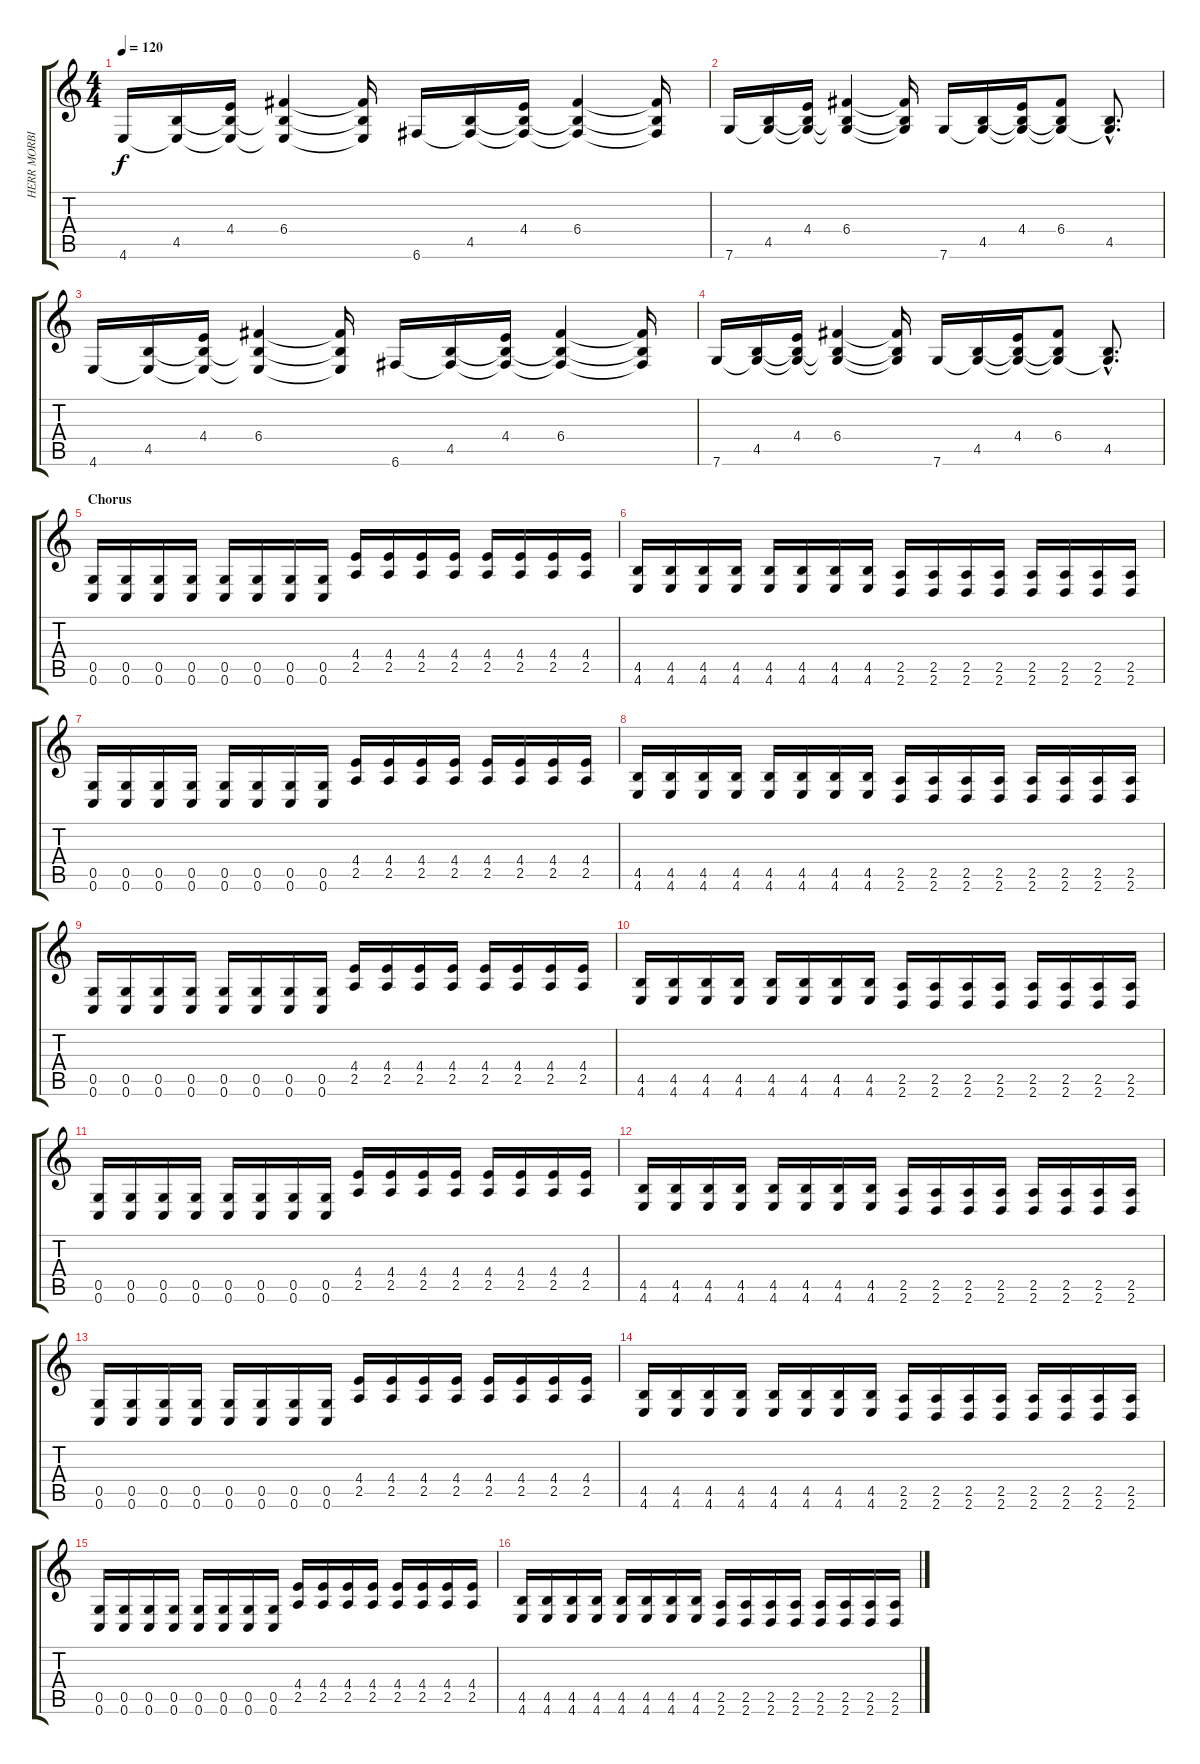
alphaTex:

\track ("HERR MORBID" "HERR MORBI") {instrument distortionguitar}
\staff {score tabs}
\tuning (D4 Gb3 F3 C3 G2 C2) {hide}
\ts (4 4)
\tempo 120
\clef g2
\ks c
4.6.16{dy f} (4.5 4.6{t}).16 (4.4 4.5{t} 4.6{t}).16 (6.4 4.5{t} 4.6{t}).4 (6.4{t} 4.5{t} 4.6{t}).16 6.6.16 (4.5 6.6{t}).16 (4.4 4.5{t} 6.6{t}).16 (6.4 4.5{t} 6.6{t}).4 (6.4{t} 4.5{t} 6.6{t}).16 |
7.6.16 (4.5 7.6{t}).16 (4.4 4.5{t} 7.6{t}).16 (6.4 4.5{t} 7.6{t}).4 (6.4{t} 4.5{t} 7.6{t}).16 7.6.16 (4.5 7.6{t}).16 (4.4 4.5{t} 7.6{t}).16 (6.4 4.5{t} 7.6{t}).8 (4.5{hac} 7.6{hac t}).8{d} |
4.6.16 (4.5 4.6{t}).16 (4.4 4.5{t} 4.6{t}).16 (6.4 4.5{t} 4.6{t}).4 (6.4{t} 4.5{t} 4.6{t}).16 6.6.16 (4.5 6.6{t}).16 (4.4 4.5{t} 6.6{t}).16 (6.4 4.5{t} 6.6{t}).4 (6.4{t} 4.5{t} 6.6{t}).16 |
7.6.16 (4.5 7.6{t}).16 (4.4 4.5{t} 7.6{t}).16 (6.4 4.5{t} 7.6{t}).4 (6.4{t} 4.5{t} 7.6{t}).16 7.6.16 (4.5 7.6{t}).16 (4.4 4.5{t} 7.6{t}).16 (6.4 4.5{t} 7.6{t}).8 (4.5{hac} 7.6{hac t}).8{d} |
\section ("" "Chorus")
(0.5 0.6).16 (0.5 0.6).16 (0.5 0.6).16 (0.5 0.6).16 (0.5 0.6).16 (0.5 0.6).16 (0.5 0.6).16 (0.5 0.6).16 (4.4 2.5).16 (4.4 2.5).16 (4.4 2.5).16 (4.4 2.5).16 (4.4 2.5).16 (4.4 2.5).16 (4.4 2.5).16 (4.4 2.5).16 |
(4.5 4.6).16 (4.5 4.6).16 (4.5 4.6).16 (4.5 4.6).16 (4.5 4.6).16 (4.5 4.6).16 (4.5 4.6).16 (4.5 4.6).16 (2.5 2.6).16 (2.5 2.6).16 (2.5 2.6).16 (2.5 2.6).16 (2.5 2.6).16 (2.5 2.6).16 (2.5 2.6).16 (2.5 2.6).16 |
(0.5 0.6).16 (0.5 0.6).16 (0.5 0.6).16 (0.5 0.6).16 (0.5 0.6).16 (0.5 0.6).16 (0.5 0.6).16 (0.5 0.6).16 (4.4 2.5).16 (4.4 2.5).16 (4.4 2.5).16 (4.4 2.5).16 (4.4 2.5).16 (4.4 2.5).16 (4.4 2.5).16 (4.4 2.5).16 |
(4.5 4.6).16 (4.5 4.6).16 (4.5 4.6).16 (4.5 4.6).16 (4.5 4.6).16 (4.5 4.6).16 (4.5 4.6).16 (4.5 4.6).16 (2.5 2.6).16 (2.5 2.6).16 (2.5 2.6).16 (2.5 2.6).16 (2.5 2.6).16 (2.5 2.6).16 (2.5 2.6).16 (2.5 2.6).16 |
(0.5 0.6).16 (0.5 0.6).16 (0.5 0.6).16 (0.5 0.6).16 (0.5 0.6).16 (0.5 0.6).16 (0.5 0.6).16 (0.5 0.6).16 (4.4 2.5).16 (4.4 2.5).16 (4.4 2.5).16 (4.4 2.5).16 (4.4 2.5).16 (4.4 2.5).16 (4.4 2.5).16 (4.4 2.5).16 |
(4.5 4.6).16 (4.5 4.6).16 (4.5 4.6).16 (4.5 4.6).16 (4.5 4.6).16 (4.5 4.6).16 (4.5 4.6).16 (4.5 4.6).16 (2.5 2.6).16 (2.5 2.6).16 (2.5 2.6).16 (2.5 2.6).16 (2.5 2.6).16 (2.5 2.6).16 (2.5 2.6).16 (2.5 2.6).16 |
(0.5 0.6).16 (0.5 0.6).16 (0.5 0.6).16 (0.5 0.6).16 (0.5 0.6).16 (0.5 0.6).16 (0.5 0.6).16 (0.5 0.6).16 (4.4 2.5).16 (4.4 2.5).16 (4.4 2.5).16 (4.4 2.5).16 (4.4 2.5).16 (4.4 2.5).16 (4.4 2.5).16 (4.4 2.5).16 |
(4.5 4.6).16 (4.5 4.6).16 (4.5 4.6).16 (4.5 4.6).16 (4.5 4.6).16 (4.5 4.6).16 (4.5 4.6).16 (4.5 4.6).16 (2.5 2.6).16 (2.5 2.6).16 (2.5 2.6).16 (2.5 2.6).16 (2.5 2.6).16 (2.5 2.6).16 (2.5 2.6).16 (2.5 2.6).16 |
(0.5 0.6).16 (0.5 0.6).16 (0.5 0.6).16 (0.5 0.6).16 (0.5 0.6).16 (0.5 0.6).16 (0.5 0.6).16 (0.5 0.6).16 (4.4 2.5).16 (4.4 2.5).16 (4.4 2.5).16 (4.4 2.5).16 (4.4 2.5).16 (4.4 2.5).16 (4.4 2.5).16 (4.4 2.5).16 |
(4.5 4.6).16 (4.5 4.6).16 (4.5 4.6).16 (4.5 4.6).16 (4.5 4.6).16 (4.5 4.6).16 (4.5 4.6).16 (4.5 4.6).16 (2.5 2.6).16 (2.5 2.6).16 (2.5 2.6).16 (2.5 2.6).16 (2.5 2.6).16 (2.5 2.6).16 (2.5 2.6).16 (2.5 2.6).16 |
(0.5 0.6).16 (0.5 0.6).16 (0.5 0.6).16 (0.5 0.6).16 (0.5 0.6).16 (0.5 0.6).16 (0.5 0.6).16 (0.5 0.6).16 (4.4 2.5).16 (4.4 2.5).16 (4.4 2.5).16 (4.4 2.5).16 (4.4 2.5).16 (4.4 2.5).16 (4.4 2.5).16 (4.4 2.5).16 |
(4.5 4.6).16 (4.5 4.6).16 (4.5 4.6).16 (4.5 4.6).16 (4.5 4.6).16 (4.5 4.6).16 (4.5 4.6).16 (4.5 4.6).16 (2.5 2.6).16 (2.5 2.6).16 (2.5 2.6).16 (2.5 2.6).16 (2.5 2.6).16 (2.5 2.6).16 (2.5 2.6).16 (2.5 2.6).16
